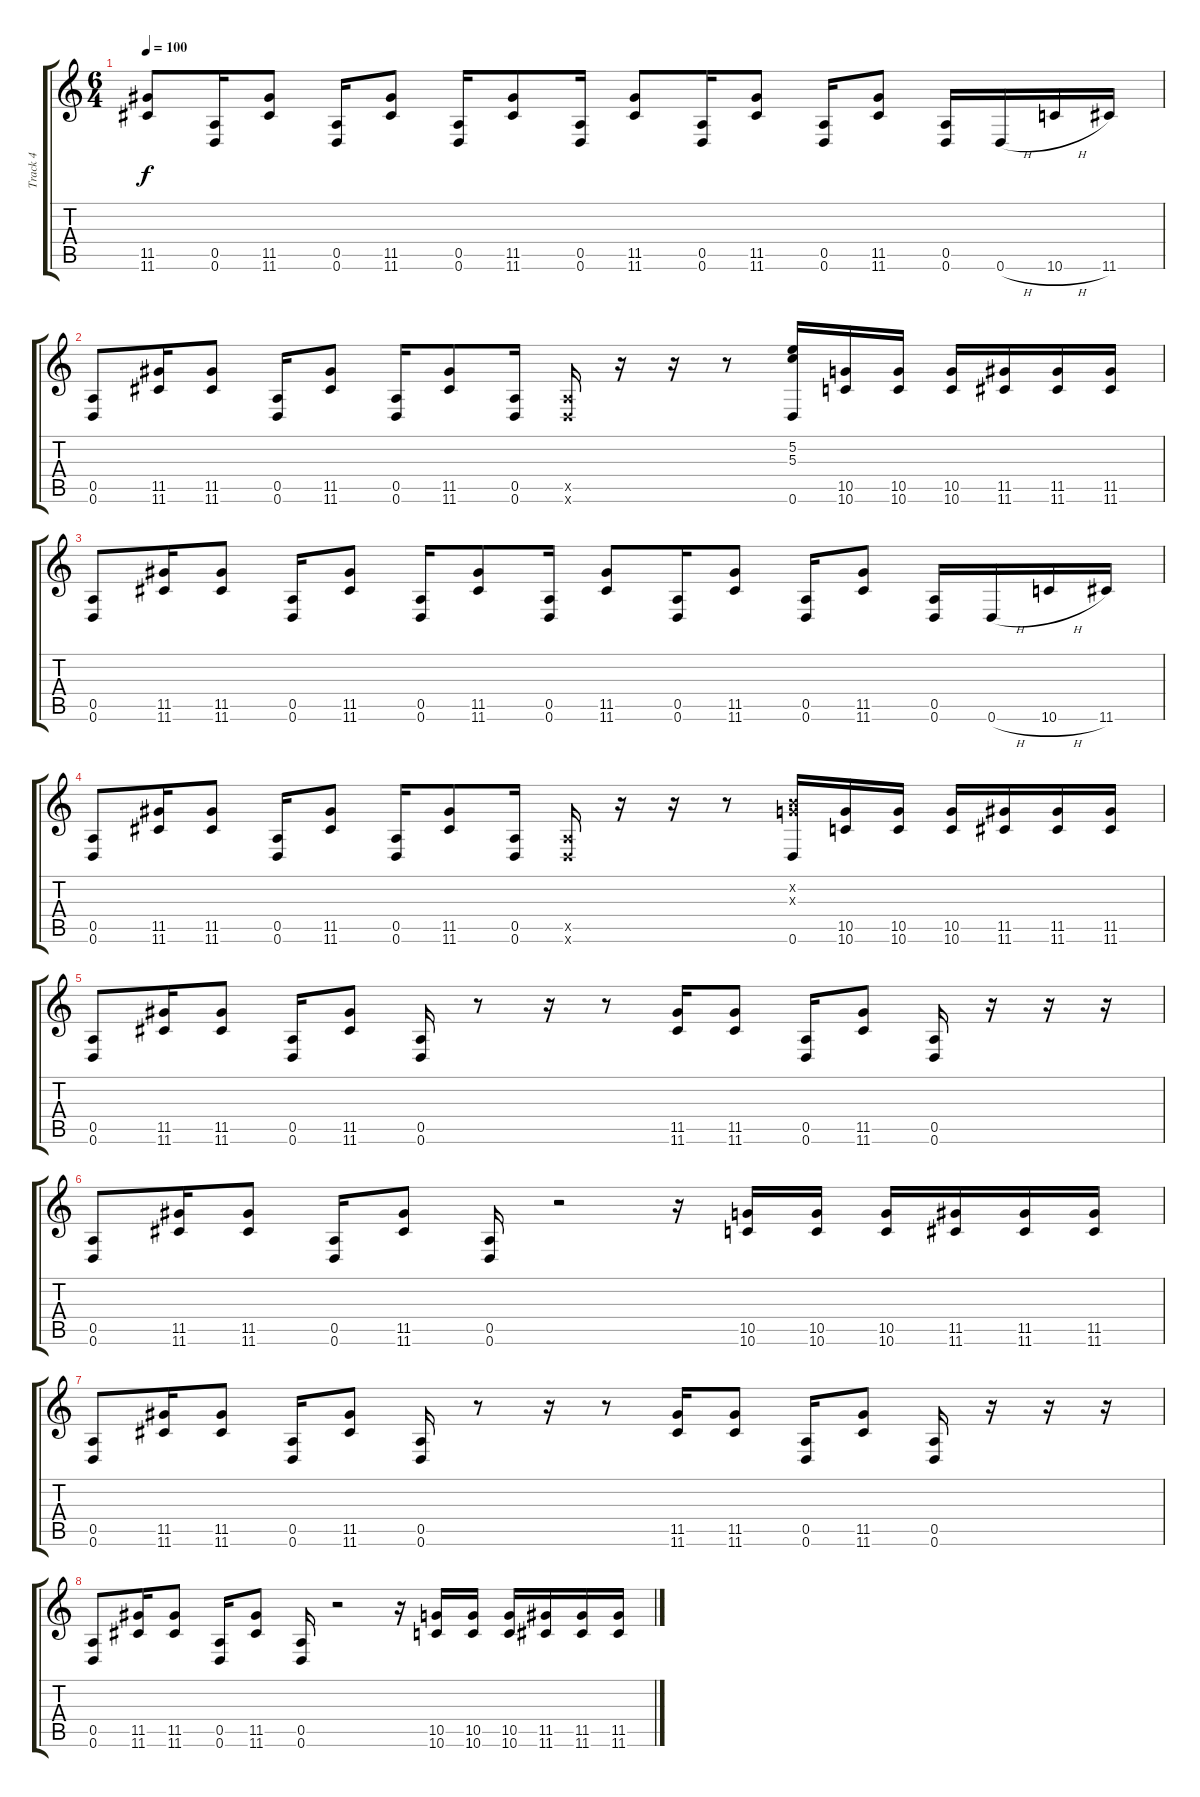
\track ("Track 4" "Track 4") {instrument distortionguitar}
\staff {score tabs}
\tuning (E4 B3 G3 D3 A2 D2) {hide}
\ts (6 4)
\tempo 100
\clef g2
\ks c
(11.5 11.6).8{dy f} (0.5 0.6).16 (11.5 11.6).8 (0.5 0.6).16 (11.5 11.6).8 (0.5 0.6).16 (11.5 11.6).8 (0.5 0.6).16 (11.5 11.6).8 (0.5 0.6).16 (11.5 11.6).8 (0.5 0.6).16 (11.5 11.6).8 (0.5 0.6).16 0.6{h}.16 10.6{h}.16 11.6.16 |
(0.5 0.6).8 (11.5 11.6).16 (11.5 11.6).8 (0.5 0.6).16 (11.5 11.6).8 (0.5 0.6).16 (11.5 11.6).8 (0.5 0.6).16 (0.5{x} 0.6{x}).16 r.16 r.16 r.8 (5.2{t} 5.3{t} 0.6).16 (10.5 10.6).16 (10.5 10.6).16 (10.5 10.6).16 (11.5 11.6).16 (11.5 11.6).16 (11.5 11.6).16 |
(0.5 0.6).8 (11.5 11.6).16 (11.5 11.6).8 (0.5 0.6).16 (11.5 11.6).8 (0.5 0.6).16 (11.5 11.6).8 (0.5 0.6).16 (11.5 11.6).8 (0.5 0.6).16 (11.5 11.6).8 (0.5 0.6).16 (11.5 11.6).8 (0.5 0.6).16 0.6{h}.16 10.6{h}.16 11.6.16 |
(0.5 0.6).8 (11.5 11.6).16 (11.5 11.6).8 (0.5 0.6).16 (11.5 11.6).8 (0.5 0.6).16 (11.5 11.6).8 (0.5 0.6).16 (0.5{x} 0.6{x}).16 r.16 r.16 r.8 (0.2{x} 0.3{x} 0.6).16 (10.5 10.6).16 (10.5 10.6).16 (10.5 10.6).16 (11.5 11.6).16 (11.5 11.6).16 (11.5 11.6).16 |
(0.5 0.6).8 (11.5 11.6).16 (11.5 11.6).8 (0.5 0.6).16 (11.5 11.6).8 (0.5 0.6).16 r.8 r.16 r.8 (11.5 11.6).16 (11.5 11.6).8 (0.5 0.6).16 (11.5 11.6).8 (0.5 0.6).16 r.16 r.16 r.16 |
(0.5 0.6).8 (11.5 11.6).16 (11.5 11.6).8 (0.5 0.6).16 (11.5 11.6).8 (0.5 0.6).16 r.2 r.16 (10.5 10.6).16 (10.5 10.6).16 (10.5 10.6).16 (11.5 11.6).16 (11.5 11.6).16 (11.5 11.6).16 |
(0.5 0.6).8 (11.5 11.6).16 (11.5 11.6).8 (0.5 0.6).16 (11.5 11.6).8 (0.5 0.6).16 r.8 r.16 r.8 (11.5 11.6).16 (11.5 11.6).8 (0.5 0.6).16 (11.5 11.6).8 (0.5 0.6).16 r.16 r.16 r.16 |
(0.5 0.6).8 (11.5 11.6).16 (11.5 11.6).8 (0.5 0.6).16 (11.5 11.6).8 (0.5 0.6).16 r.2 r.16 (10.5 10.6).16 (10.5 10.6).16 (10.5 10.6).16 (11.5 11.6).16 (11.5 11.6).16 (11.5 11.6).16
